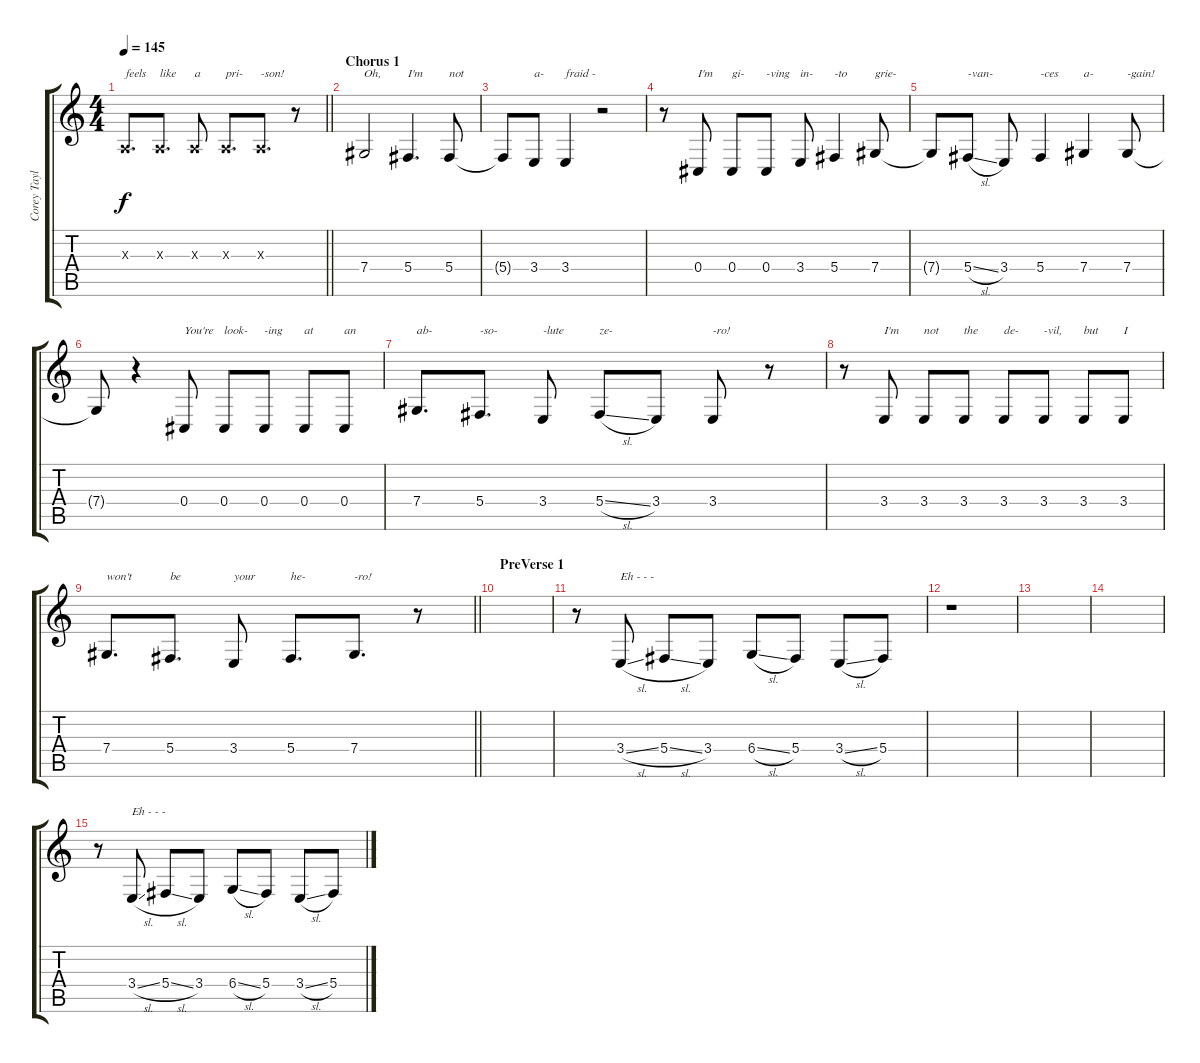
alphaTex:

\track ("Corey Taylor" "Corey Tayl") {instrument lead2sawtooth}
\staff {score tabs}
\tuning (Eb4 Bb3 Gb3 Db3 Ab2 Db2) {hide}
\ts (4 4)
\tempo 145
\clef g2
\barLineRight lightlight
\ks c
3.3{x}.8{d txt "feels" dy f} 3.3{x}.8{d txt "like"} 3.3{x}.8{txt "a"} 3.3{x}.8{d txt "pri-"} 3.3{x}.8{d txt "-son!"} r.8 |
\section ("" "Chorus 1")
7.4.2{txt "Oh,"} 5.4.4{d txt "I'm"} 5.4.8{txt "not"} |
5.4{t}.8 3.4.8{txt "a-"} 3.4.4{txt "fraid - "} r.2 |
r.8 0.4.8{txt "I'm"} 0.4.8{txt "gi-"} 0.4.8{txt "-ving"} 3.4.8{txt "in-"} 5.4.4{txt "-to"} 7.4.8{txt "grie-"} |
7.4{t}.8 5.4{sl}.8{txt "-van-"} 3.4.8 5.4.4{txt "-ces"} 7.4.4{txt "a-"} 7.4.8{txt "-gain!"} |
7.4{t}.8 r.4 0.4.8{txt "You're"} 0.4.8{txt "look-"} 0.4.8{txt "-ing"} 0.4.8{txt "at"} 0.4.8{txt "an"} |
7.4.8{d txt "ab-"} 5.4.8{d txt "-so-"} 3.4.8{txt "-lute"} 5.4{sl}.8{txt "ze-"} 3.4.8 3.4.8{txt "-ro!"} r.8 |
r.8 3.4.8{txt "I'm"} 3.4.8{txt "not"} 3.4.8{txt "the"} 3.4.8{txt "de-"} 3.4.8{txt "-vil,"} 3.4.8{txt "but"} 3.4.8{txt "I"} |
\barLineRight lightlight
7.4.8{d txt "won't"} 5.4.8{d txt "be"} 3.4.8{txt "your"} 5.4.8{d txt "he-"} 7.4.8{d txt "-ro!"} r.8 |
\section ("" "PreVerse 1")
|
r.8 3.4{sl}.8{txt "Eh - - - "} 5.4{sl}.8 3.4.8 6.4{sl}.8 5.4.8 3.4{sl}.8 5.4.8 |
r.1 |
|
|
r.8 3.4{sl}.8{txt "Eh - - - "} 5.4{sl}.8 3.4.8 6.4{sl}.8 5.4.8 3.4{sl}.8 5.4.8
